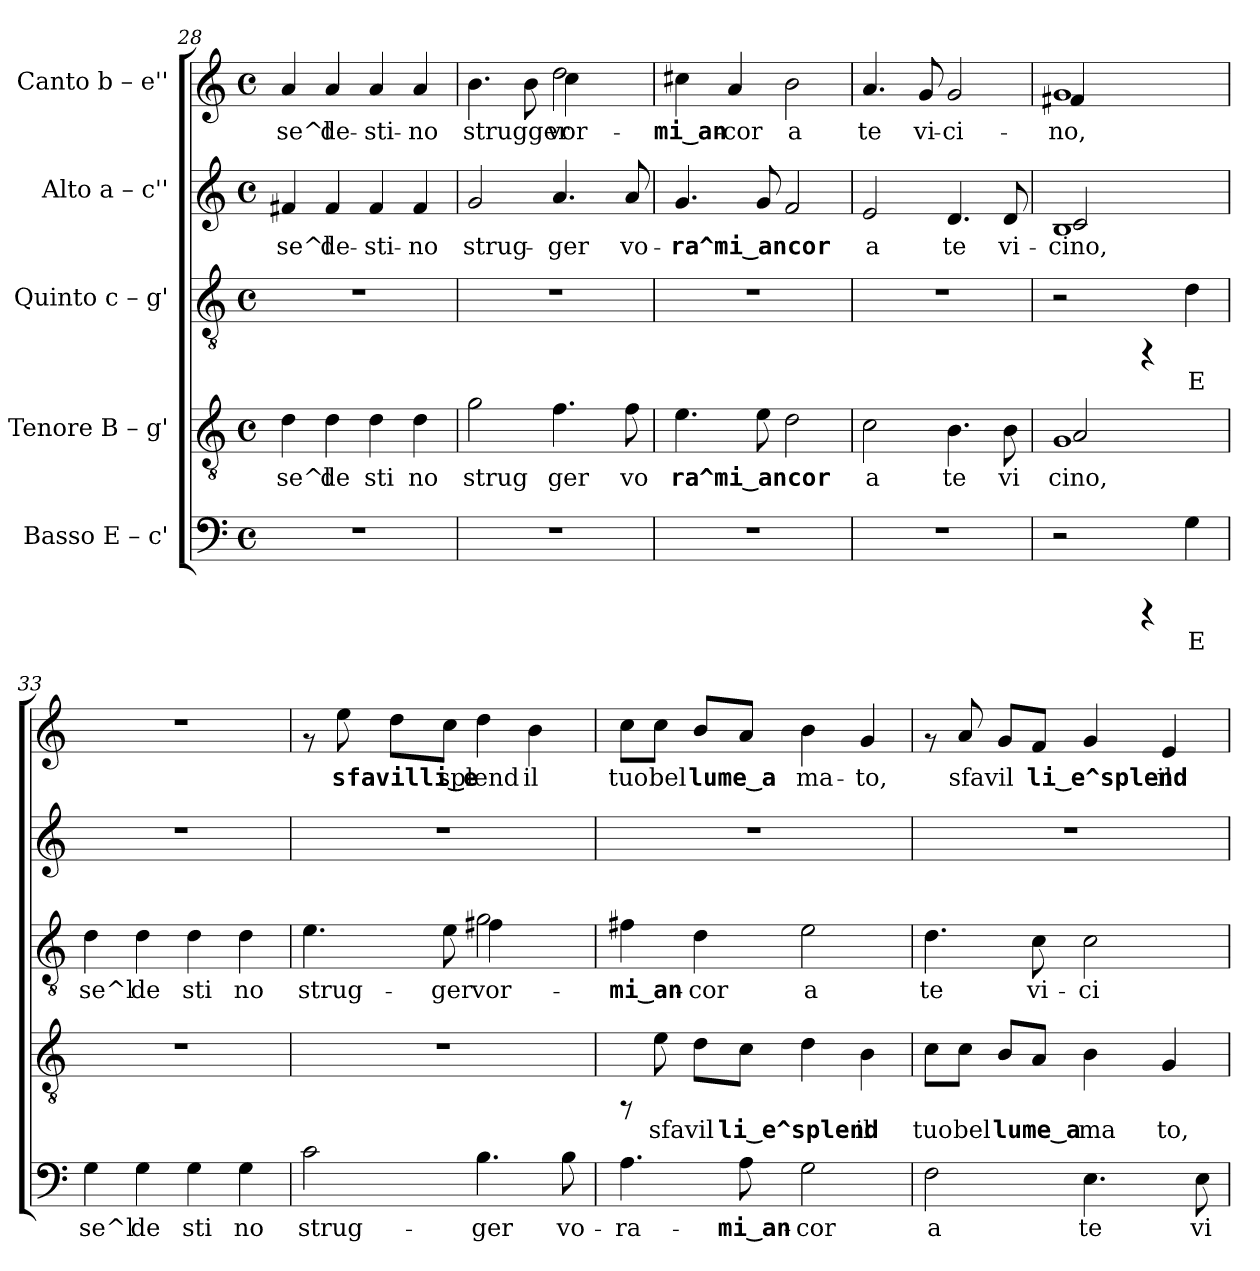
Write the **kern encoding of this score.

**kern	**text	**kern	**text	**kern	**text	**kern	**text	**kern	**text
*part5	*part5	*part4	*part4	*part3	*part3	*part2	*part2	*part1	*part1
*staff5	*staff5	*staff4	*staff4	*staff3	*staff3	*staff2	*staff2	*staff1	*staff1
*I"Basso  E – c'	*	*I"Tenore  B – g'	*	*I"Quinto  c – g'	*	*I"Alto  a – c''	*	*I"Canto  b – e''	*
*clefF4	*	*clefGv2	*	*clefGv2	*	*clefG2	*	*clefG2	*
*k[]	*	*k[]	*	*k[]	*	*k[]	*	*k[]	*
*C:	*	*C:	*	*C:	*	*C:	*	*C:	*
*M4/4	*	*M4/4	*	*M4/4	*	*M4/4	*	*M4/4	*
*met(c)	*	*met(c)	*	*met(c)	*	*met(c)	*	*met(c)	*
=28	=28	=28	=28	=28	=28	=28	=28	=28	=28
!	!	!	!LO:LY:b:rj	!	!	!	!LO:LY:b:rj	!	!LO:LY:b:rj
1r	.	4d\	se^l	1r	.	4f#X/	se^l	4a/	se^l
!	!	!	!LO:LY:b:rj	!	!	!	!LO:LY:b:rj	!	!LO:LY:b:rj
.	.	4d\	de	.	.	4f#/	de-	4a/	de-
!	!	!	!LO:LY:b:rj	!	!	!	!LO:LY:b:rj	!	!LO:LY:b:rj
.	.	4d\	sti	.	.	4f#/	-sti-	4a/	-sti-
!	!	!	!LO:LY:b:rj	!	!	!	!LO:LY:b:rj	!	!LO:LY:b:rj
.	.	4d\	no	.	.	4f#/	-no	4a/	-no
=29	=29	=29	=29	=29	=29	=29	=29	=29	=29
!	!	!	!LO:LY:b:rj	!	!	!	!LO:LY:b:rj	!	!LO:LY:b:rj
*	*	*	*	*	*	*	*	*^	*
1r	.	2g\	strug	1r	.	2g/	strug-	4.b\	2ryy	strugger
!	!	!	!	!	!	!	!	!	!	!LO:LY:b:rj
.	.	.	.	.	.	.	.	8b\	.	.
!	!	!	!LO:LY:b:rj	!	!	!	!LO:LY:b:rj	!	!	!LO:LY:b:rj
.	.	4.f\	ger	.	.	4.a/	-ger	2dd\	4cc\	vor-
.	.	.	.	.	.	.	.	.	4ryy	.
!	!	!	!LO:LY:b:rj	!	!	!	!LO:LY:b:rj	!	!	!
.	.	8f\	vo	.	.	8a/	vo-	.	.	.
*	*	*	*	*	*	*	*	*v	*v	*
=30	=30	=30	=30	=30	=30	=30	=30	=30	=30
!	!	!	!LO:LY:b:rj	!	!	!	!LO:LY:b:rj	!	!LO:LY:b:rj
1r	.	4.e\	ra^mi‿ancor	1r	.	4.g/	-ra^mi‿ancor-	4cc#X\	-mi‿an-
!	!	!	!	!	!	!	!	!	!LO:LY:b:rj
.	.	.	.	.	.	.	.	4a/	-cor
!	!	!	!LO:LY:b:rj	!	!	!	!LO:LY:b:rj	!	!
.	.	8e\	.	.	.	8g/	--	.	.
!	!	!	!LO:LY:b:rj	!	!	!	!LO:LY:b:rj	!	!LO:LY:b:rj
.	.	2d\	.	.	.	2f/	--	2b\	a
=31	=31	=31	=31	=31	=31	=31	=31	=31	=31
!	!	!	!LO:LY:b:rj	!	!	!	!LO:LY:b:rj	!	!LO:LY:b:rj
1r	.	2c\	a	1r	.	2e/	-a	4.a/	te
!	!	!	!	!	!	!	!	!	!LO:LY:b:rj
.	.	.	.	.	.	.	.	8g/	vi-
!	!	!	!LO:LY:b:rj	!	!	!	!LO:LY:b:rj	!	!LO:LY:b:rj
.	.	4.B\	te	.	.	4.d/	te	2g/	-ci-
!	!	!	!LO:LY:b:rj	!	!	!	!LO:LY:b:rj	!	!
.	.	8B\	vi	.	.	8d/	vi-	.	.
=32	=32	=32	=32	=32	=32	=32	=32	=32	=32
*	*	*^	*	*	*	*	*	*	*
!	!	!	!	!LO:LY:b:rj	!	!	!	!LO:LY:b:rj	!	!LO:LY:b:rj
*	*	*	*	*	*	*	*^	*	*^	*
2r	.	1G	2A/	cino,	2r	.	1B	2c/	-cino,-	1g	4f#X/	-no,
.	.	.	.	.	.	.	.	.	.	.	2.ryy	.
4rCCC	.	.	2ryy	.	4rFF	.	.	2ryy	.	.	.	.
!	!LO:LY:b:rj	!	!	!	!	!LO:LY:b:rj	!	!	!	!	!	!
4G\	E	.	.	.	4d\	E	.	.	.	.	.	.
*	*	*	*	*	*	*	*v	*v	*	*	*	*
*	*	*v	*v	*	*	*	*	*	*v	*v	*
=33	=33	=33	=33	=33	=33	=33	=33	=33	=33
!	!LO:LY:b:rj	!	!	!	!LO:LY:b:rj	!	!	!	!
4G\	se^l	1r	.	4d\	se^l	1r	.	1r	.
!	!LO:LY:b:rj	!	!	!	!LO:LY:b:rj	!	!	!	!
4G\	de	.	.	4d\	de	.	.	.	.
!	!LO:LY:b:rj	!	!	!	!LO:LY:b:rj	!	!	!	!
4G\	sti	.	.	4d\	sti	.	.	.	.
!	!LO:LY:b:rj	!	!	!	!LO:LY:b:rj	!	!	!	!
4G\	no	.	.	4d\	no	.	.	.	.
!!LO:PB:g=z
=34	=34	=34	=34	=34	=34	=34	=34	=34	=34
!	!LO:LY:b:rj	!	!	!	!LO:LY:b:rj	!	!	!	!
*	*	*	*	*^	*	*	*	*	*
2c\	strug-	1r	.	4.e\	2ryy	strug-	1r	.	8rf	.
!	!	!	!	!	!	!	!	!	!	!LO:LY:b:rj
.	.	.	.	.	.	.	.	.	8ee\	sfavilli‿e
!	!	!	!	!	!	!	!	!	!	!LO:LY:b:rj
.	.	.	.	.	.	.	.	.	8dd\L	.
!	!	!	!	!	!	!LO:LY:b:rj	!	!	!	!LO:LY:b:rj
.	.	.	.	8e\	.	-ger	.	.	8cc\J	splend
!	!LO:LY:b:rj	!	!	!	!	!LO:LY:b:rj	!	!	!	!LO:LY:b:rj
4.B\	-ger	.	.	2g\	4f#X\	vor-	.	.	4dd\	.
!	!	!	!	!	!	!	!	!	!	!LO:LY:b:rj
.	.	.	.	.	4ryy	.	.	.	4b\	il
!	!LO:LY:b:rj	!	!	!	!	!	!	!	!	!
8B\	vo-	.	.	.	.	.	.	.	.	.
*	*	*	*	*v	*v	*	*	*	*	*
=35	=35	=35	=35	=35	=35	=35	=35	=35	=35
!	!LO:LY:b:rj	!	!	!	!LO:LY:b:rj	!	!	!	!LO:LY:b:rj
4.A\	-ra-	8rFF	.	4f#X\	-mi‿an-	1r	.	8cc\L	tuo
!	!	!	!LO:LY:b:rj	!	!	!	!	!	!LO:LY:b:rj
.	.	8e\	sfavil	.	.	.	.	8cc\J	bel
!	!	!	!LO:LY:b:rj	!	!LO:LY:b:rj	!	!	!	!LO:LY:b:rj
.	.	8d\L	.	4d\	-cor	.	.	8b/L	lume‿a-
!	!LO:LY:b:rj	!	!LO:LY:b:rj	!	!	!	!	!	!LO:LY:b:rj
8A\	-mi‿an-	8c\J	li‿e^splend	.	.	.	.	8a/J	--
!	!LO:LY:b:rj	!	!LO:LY:b:rj	!	!LO:LY:b:rj	!	!	!	!LO:LY:b:rj
2G\	-cor	4d\	.	2e\	a	.	.	4b\	-ma-
!	!	!	!LO:LY:b:rj	!	!	!	!	!	!LO:LY:b:rj
.	.	4B\	il	.	.	.	.	4g/	-to,
=36	=36	=36	=36	=36	=36	=36	=36	=36	=36
!	!LO:LY:b:rj	!	!LO:LY:b:rj	!	!LO:LY:b:rj	!	!	!	!
2F\	a	8c\L	tuo	4.d\	te	1r	.	8rf	.
!	!	!	!LO:LY:b:rj	!	!	!	!	!	!LO:LY:b:rj
.	.	8c\J	bel	.	.	.	.	8a/	sfavil-
!	!	!	!LO:LY:b:rj	!	!	!	!	!	!LO:LY:b:rj
.	.	8B/L	lume‿a	.	.	.	.	8g/L	--
!	!	!	!LO:LY:b:rj	!	!LO:LY:b:rj	!	!	!	!LO:LY:b:rj
.	.	8A/J	.	8c\	vi-	.	.	8f/J	-li‿e^splend
!	!LO:LY:b:rj	!	!LO:LY:b:rj	!	!LO:LY:b:rj	!	!	!	!LO:LY:b:rj
4.E\	te	4B\	ma	2c\	-ci-	.	.	4g/	.
!	!	!	!LO:LY:b:rj	!	!	!	!	!	!LO:LY:b:rj
.	.	4G/	to,	.	.	.	.	4e/	il
!	!LO:LY:b:rj	!	!	!	!	!	!	!	!
8E\	vi-	.	.	.	.	.	.	.	.
=	=	=	=	=	=	=	=	=	=
*-	*-	*-	*-	*-	*-	*-	*-	*-	*-
